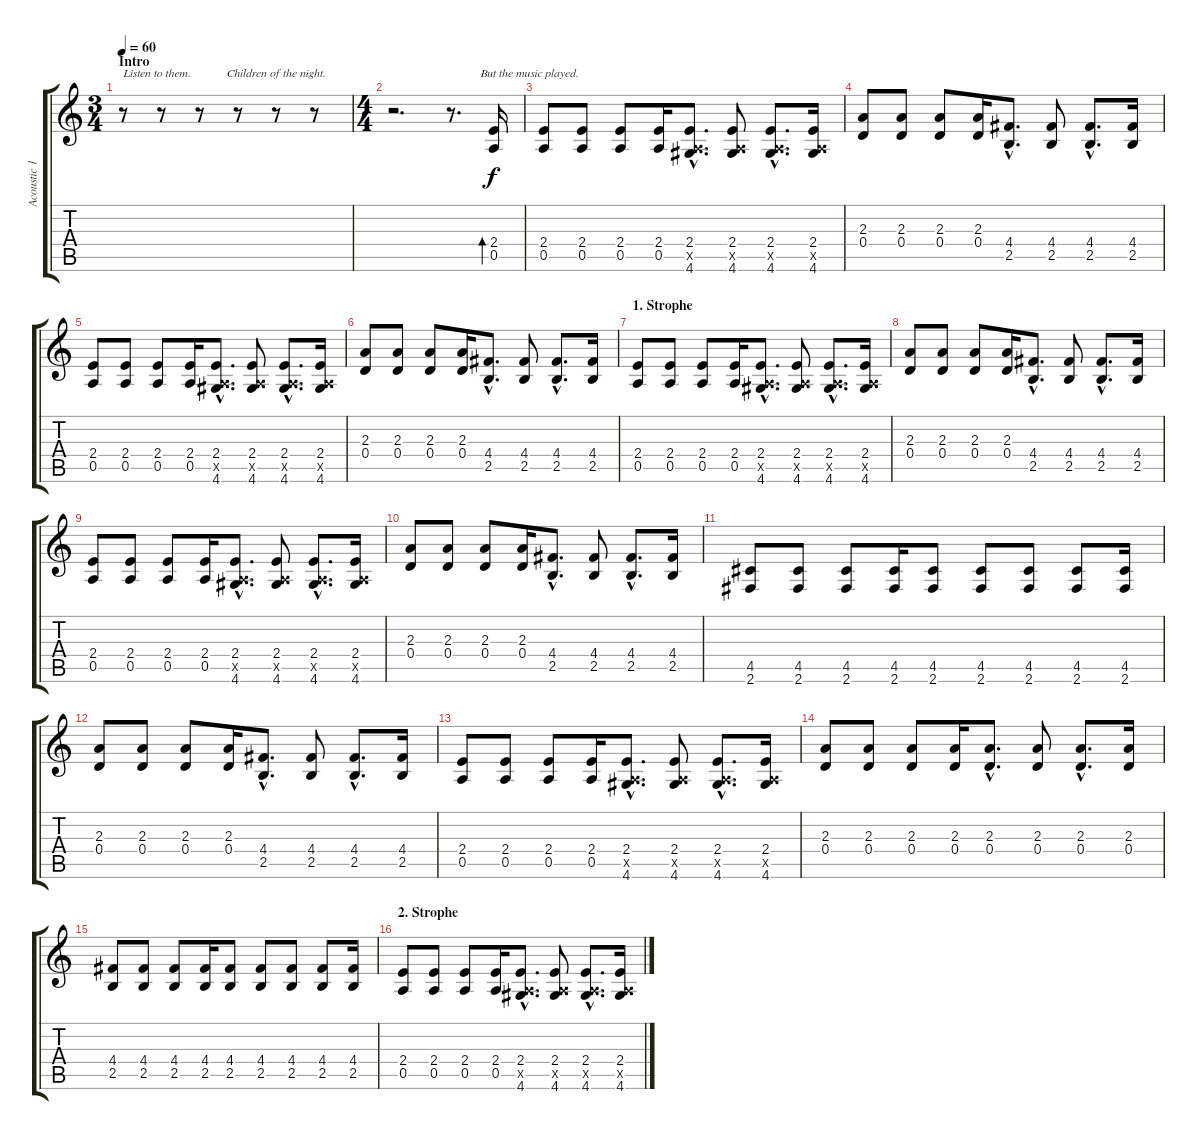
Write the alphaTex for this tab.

\track ("Acoustic 1" "Acoustic 1") {instrument acousticguitarsteel}
\staff {score tabs}
\tuning (E4 B3 G3 D3 A2 E2) {hide}
\ts (3 4)
\section ("" "Intro")
\tempo 60
\clef g2
\ks c
r.8{txt "Listen to them.            Children of the night. " dy f instrument acousticguitarsteel} r.8 r.8 r.8 r.8 r.8 |
\ts (4 4)
r.2{d txt "                             But the music played."} r.8{d} (2.4 0.5).16{bd 480} |
(2.4 0.5).8 (2.4 0.5).8 (2.4 0.5).8 (2.4 0.5).16 (2.4{hac} 0.5{hac x} 4.6{hac}).8{d} (2.4 0.5{x} 4.6).8 (2.4{hac} 0.5{hac x} 4.6{hac}).8{d} (2.4 0.5{x} 4.6).16 |
(2.3 0.4).8 (2.3 0.4).8 (2.3 0.4).8 (2.3 0.4).16 (4.4{hac} 2.5{hac}).8{d} (4.4 2.5).8 (4.4{hac} 2.5{hac}).8{d} (4.4 2.5).16 |
(2.4 0.5).8 (2.4 0.5).8 (2.4 0.5).8 (2.4 0.5).16 (2.4{hac} 0.5{hac x} 4.6{hac}).8{d} (2.4 0.5{x} 4.6).8 (2.4{hac} 0.5{hac x} 4.6{hac}).8{d} (2.4 0.5{x} 4.6).16 |
(2.3 0.4).8 (2.3 0.4).8 (2.3 0.4).8 (2.3 0.4).16 (4.4{hac} 2.5{hac}).8{d} (4.4 2.5).8 (4.4{hac} 2.5{hac}).8{d} (4.4 2.5).16 |
\section ("" "1. Strophe")
(2.4 0.5).8 (2.4 0.5).8 (2.4 0.5).8 (2.4 0.5).16 (2.4{hac} 0.5{hac x} 4.6{hac}).8{d} (2.4 0.5{x} 4.6).8 (2.4{hac} 0.5{hac x} 4.6{hac}).8{d} (2.4 0.5{x} 4.6).16 |
(2.3 0.4).8 (2.3 0.4).8 (2.3 0.4).8 (2.3 0.4).16 (4.4{hac} 2.5{hac}).8{d} (4.4 2.5).8 (4.4{hac} 2.5{hac}).8{d} (4.4 2.5).16 |
(2.4 0.5).8 (2.4 0.5).8 (2.4 0.5).8 (2.4 0.5).16 (2.4{hac} 0.5{hac x} 4.6{hac}).8{d} (2.4 0.5{x} 4.6).8 (2.4{hac} 0.5{hac x} 4.6{hac}).8{d} (2.4 0.5{x} 4.6).16 |
(2.3 0.4).8 (2.3 0.4).8 (2.3 0.4).8 (2.3 0.4).16 (4.4{hac} 2.5{hac}).8{d} (4.4 2.5).8 (4.4{hac} 2.5{hac}).8{d} (4.4 2.5).16 |
(4.5 2.6).8 (4.5 2.6).8 (4.5 2.6).8 (4.5 2.6).16 (4.5 2.6).8 (4.5 2.6).8 (4.5 2.6).8 (4.5 2.6).8 (4.5 2.6).16 |
(2.3 0.4).8 (2.3 0.4).8 (2.3 0.4).8 (2.3 0.4).16 (4.4{hac} 2.5{hac}).8{d} (4.4 2.5).8 (4.4{hac} 2.5{hac}).8{d} (4.4 2.5).16 |
(2.4 0.5).8 (2.4 0.5).8 (2.4 0.5).8 (2.4 0.5).16 (2.4{hac} 0.5{hac x} 4.6{hac}).8{d} (2.4 0.5{x} 4.6).8 (2.4{hac} 0.5{hac x} 4.6{hac}).8{d} (2.4 0.5{x} 4.6).16 |
(2.3 0.4).8 (2.3 0.4).8 (2.3 0.4).8 (2.3 0.4).16 (2.3{hac} 0.4{hac}).8{d} (2.3 0.4).8 (2.3{hac} 0.4{hac}).8{d} (2.3 0.4).16 |
(4.4 2.5).8 (4.4 2.5).8 (4.4 2.5).8 (4.4 2.5).16 (4.4 2.5).8 (4.4 2.5).8 (4.4 2.5).8 (4.4 2.5).8 (4.4 2.5).16 |
\section ("" "2. Strophe")
(2.4 0.5).8 (2.4 0.5).8 (2.4 0.5).8 (2.4 0.5).16 (2.4{hac} 0.5{hac x} 4.6{hac}).8{d} (2.4 0.5{x} 4.6).8 (2.4{hac} 0.5{hac x} 4.6{hac}).8{d} (2.4 0.5{x} 4.6).16
